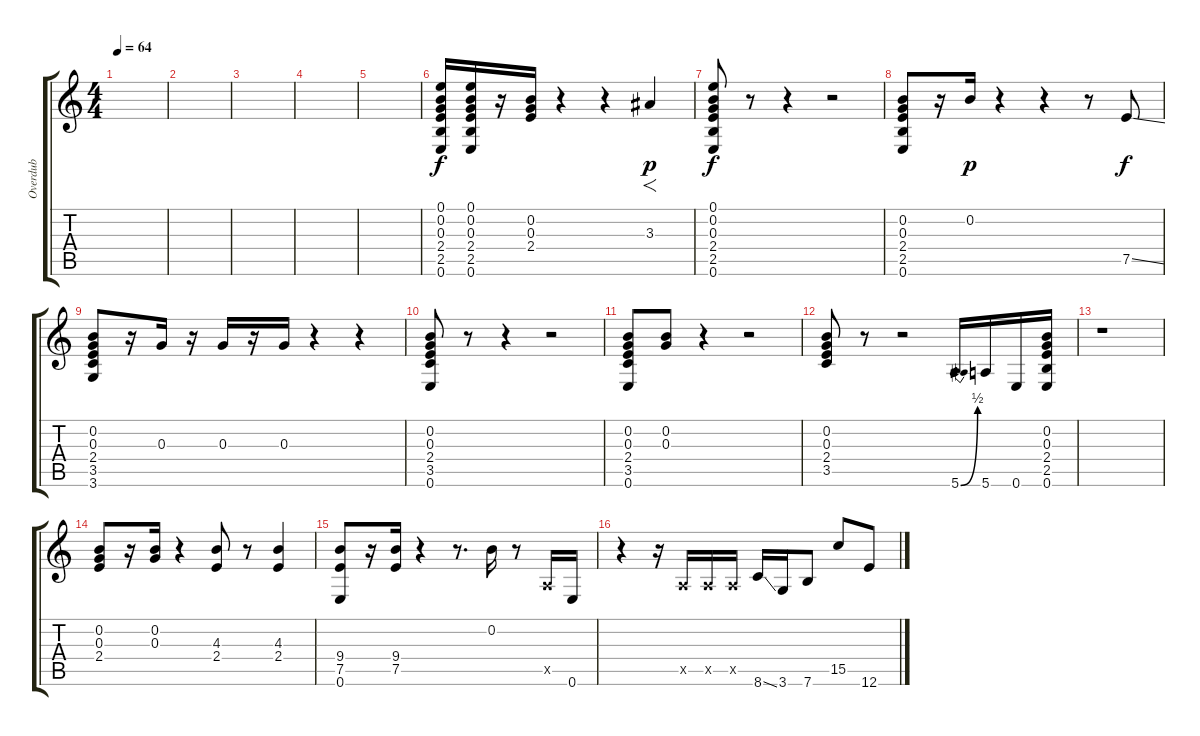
\track ("Overdub" "Overdub") {instrument electricguitarjazz}
\staff {score tabs}
\tuning (E4 B3 G3 D3 A2 E2) {hide}
\ts (4 4)
\tempo 64
\clef g2
\ks c
|
|
|
|
|
(0.1 0.2 0.3 2.4 2.5 0.6).16 (0.1 0.2 0.3 2.4 2.5 0.6).16 r.16 (0.2 0.3 2.4).16 r.4 r.4 3.3.4{f dy p} |
(0.1 0.2 0.3 2.4 2.5 0.6).8{dy f} r.8 r.4 r.2 |
(0.2 0.3 2.4 2.5 0.6).8 r.16 0.2.16{dy p} r.4 r.4 r.8 7.5{ss}.8{dy f} |
(0.2 0.3 2.4 3.5 3.6).8 r.16 0.3.16 r.16 0.3.16 r.16 0.3.16 r.4 r.4 |
(0.2 0.3 2.4 3.5 0.6).8 r.8 r.4 r.2 |
(0.2 0.3 2.4 3.5 0.6).8 (0.2 0.3).8 r.4 r.2 |
(0.2 0.3 2.4 3.5).8 r.8 r.2 5.6{be (bend 0 0 60 2)}.16 5.6.16 0.6.16 (0.2 0.3 2.4 2.5 0.6).16 |
r.1 |
(0.2 0.3 2.4).8 r.16 (0.2 0.3).16 r.4 (4.3 2.4).8 r.8 (4.3 2.4).4 |
(9.4 7.5 0.6).8 r.16 (9.4 7.5).16 r.4 r.8{d} 0.2.16 r.8 0.5{x}.16 0.6.16 |
r.4 r.16 0.5{x}.16 0.5{x}.16 0.5{x}.16 8.6{ss}.16 3.6.16 7.6.8 15.5.8 12.6{ss}.8
